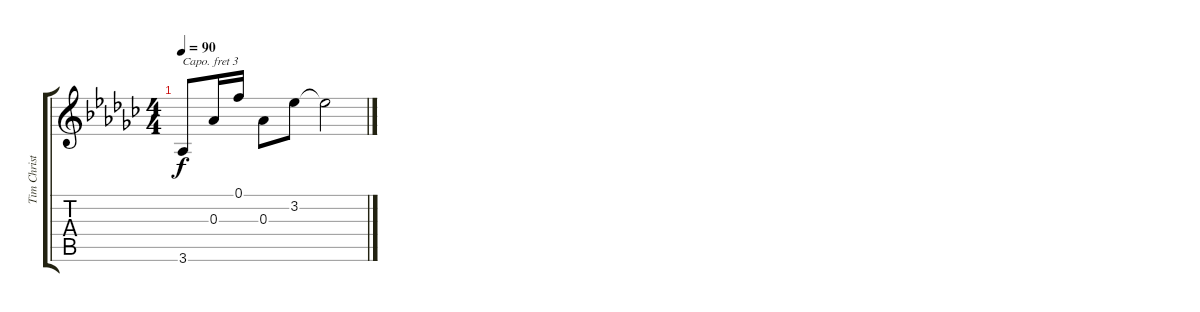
\track ("Tim Christensen (Guitar 1)" "Tim Christ") {instrument distortionguitar}
\staff {score tabs}
\capo 3
\tuning (D4 A3 F3 C3 G2 D2) {hide}
\ts (4 4)
\tempo 90
\clef g2
\ks gb
3.6.8{dy f} 0.3.16 0.1.16 0.3.8 3.2.8 3.2{t}.2
